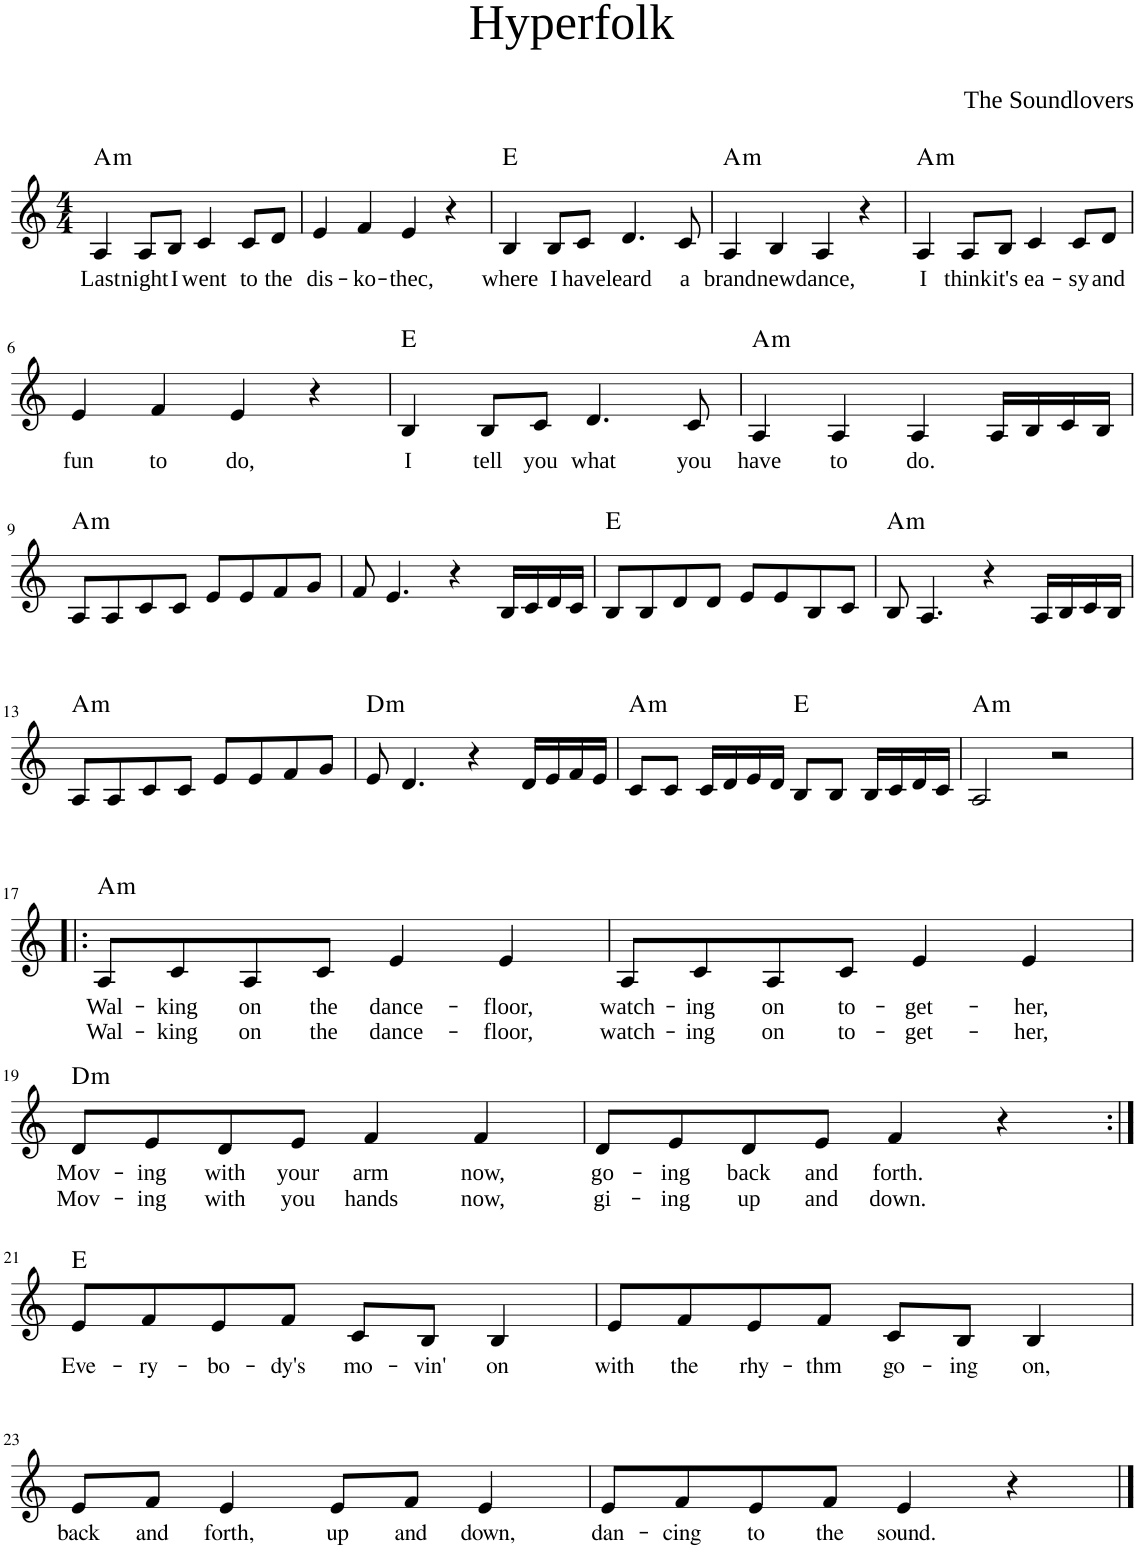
**kern	**text	**text	**harte
*part1	*part1	*part1	*part1
*staff1	*staff1	*staff1	*
*I"Piano	*	*	*
*I'Pno	*	*	*
*clefG2	*	*	*
*k[]	*	*	*
*M4/4	*	*	*
=1	=1	=1	=1
!	!LO:LY:b	!	!LO:H:kt=m
4A/	Last	.	A:min
!	!LO:LY:b	!	!
8A/L	night	.	.
!	!LO:LY:b	!	!
8B/J	I	.	.
!	!LO:LY:b	!	!
4c/	went	.	.
!	!LO:LY:b	!	!
8c/L	to	.	.
!	!LO:LY:b	!	!
8d/J	the	.	.
=2	=2	=2	=2
!	!LO:LY:b	!	!
4e/	dis-	.	.
!	!LO:LY:b	!	!
4f/	-ko-	.	.
!	!LO:LY:b	!	!
4e/	-thec,	.	.
4r	.	.	.
=3	=3	=3	=3
!	!LO:LY:b	!	!LO:H:kt=N.C.
4B/	where	.	N
!	!LO:LY:b	!	!
8B/L	I	.	.
!	!LO:LY:b	!	!
8c/J	have	.	.
!	!LO:LY:b	!	!
4.d/	leard	.	.
!	!LO:LY:b	!	!
8c/	a	.	.
=4	=4	=4	=4
!	!LO:LY:b	!	!LO:H:kt=m
4A/	brand	.	A:min
!	!LO:LY:b	!	!
4B/	new	.	.
!	!LO:LY:b	!	!
4A/	dance,	.	.
4r	.	.	.
=5	=5	=5	=5
!	!LO:LY:b	!	!LO:H:kt=m
4A/	I	.	A:min
!	!LO:LY:b	!	!
8A/L	think	.	.
!	!LO:LY:b	!	!
8B/J	it's	.	.
!	!LO:LY:b	!	!
4c/	ea-	.	.
!	!LO:LY:b	!	!
8c/L	-sy	.	.
!	!LO:LY:b	!	!
8d/J	and	.	.
!!LO:LB:g=z
=6	=6	=6	=6
!	!LO:LY:b	!	!
4e/	fun	.	.
!	!LO:LY:b	!	!
4f/	to	.	.
!	!LO:LY:b	!	!
4e/	do,	.	.
4r	.	.	.
=7	=7	=7	=7
!	!LO:LY:b	!	!LO:H:kt=N.C.
4B/	I	.	N
!	!LO:LY:b	!	!
8B/L	tell	.	.
!	!LO:LY:b	!	!
8c/J	you	.	.
!	!LO:LY:b	!	!
4.d/	what	.	.
!	!LO:LY:b	!	!
8c/	you	.	.
=8	=8	=8	=8
!	!LO:LY:b	!	!LO:H:kt=m
4A/	have	.	A:min
!	!LO:LY:b	!	!
4A/	to	.	.
!	!LO:LY:b	!	!
4A/	do.	.	.
16A/LL	.	.	.
16B/	.	.	.
16c/	.	.	.
16B/JJ	.	.	.
!!LO:LB:g=z
=9	=9	=9	=9
!	!	!	!LO:H:kt=m
8A/L	.	.	A:min
8A/	.	.	.
8c/	.	.	.
8c/J	.	.	.
8e/L	.	.	.
8e/	.	.	.
8f/	.	.	.
8g/J	.	.	.
=10	=10	=10	=10
8f/	.	.	.
4.e/	.	.	.
4r	.	.	.
16B/LL	.	.	.
16c/	.	.	.
16d/	.	.	.
16c/JJ	.	.	.
=11	=11	=11	=11
!	!	!	!LO:H:kt=N.C.
8B/L	.	.	N
8B/	.	.	.
8d/	.	.	.
8d/J	.	.	.
8e/L	.	.	.
8e/	.	.	.
8B/	.	.	.
8c/J	.	.	.
=12	=12	=12	=12
!	!	!	!LO:H:kt=m
8B/	.	.	A:min
4.A/	.	.	.
4r	.	.	.
16A/LL	.	.	.
16B/	.	.	.
16c/	.	.	.
16B/JJ	.	.	.
!!LO:LB:g=z
=13	=13	=13	=13
!	!	!	!LO:H:kt=m
8A/L	.	.	A:min
8A/	.	.	.
8c/	.	.	.
8c/J	.	.	.
8e/L	.	.	.
8e/	.	.	.
8f/	.	.	.
8g/J	.	.	.
=14	=14	=14	=14
!	!	!	!LO:H:kt=m
8e/	.	.	D:min
4.d/	.	.	.
4r	.	.	.
16d/LL	.	.	.
16e/	.	.	.
16f/	.	.	.
16e/JJ	.	.	.
=15	=15	=15	=15
!	!	!	!LO:H:kt=m
8c/L	.	.	A:min
8c/J	.	.	.
16c/LL	.	.	.
16d/	.	.	.
16e/	.	.	.
16d/JJ	.	.	.
!	!	!	!LO:H:kt=N.C.
8B/L	.	.	N
8B/J	.	.	.
16B/LL	.	.	.
16c/	.	.	.
16d/	.	.	.
16c/JJ	.	.	.
=16	=16	=16	=16
!	!	!	!LO:H:kt=m
2A/	.	.	A:min
2r	.	.	.
!!LO:LB:g=z
=17!|:	=17!|:	=17!|:	=17!|:
!	!LO:LY:b	!LO:LY:b	!LO:H:kt=m
8A/L	Wal-	Wal-	A:min
!	!LO:LY:b	!LO:LY:b	!
8c/	-king	-king	.
!	!LO:LY:b	!LO:LY:b	!
8A/	on	on	.
!	!LO:LY:b	!LO:LY:b	!
8c/J	the	the	.
!	!LO:LY:b	!LO:LY:b	!
4e/	dance-	dance-	.
!	!LO:LY:b	!LO:LY:b	!
4e/	-floor,	-floor,	.
=18	=18	=18	=18
!	!LO:LY:b	!LO:LY:b	!
8A/L	watch-	watch-	.
!	!LO:LY:b	!LO:LY:b	!
8c/	-ing	-ing	.
!	!LO:LY:b	!LO:LY:b	!
8A/	on	on	.
!	!LO:LY:b	!LO:LY:b	!
8c/J	to-	to-	.
!	!LO:LY:b	!LO:LY:b	!
4e/	-get-	-get-	.
!	!LO:LY:b	!LO:LY:b	!
4e/	-her,	-her,	.
!!LO:LB:g=z
=19	=19	=19	=19
!	!LO:LY:b	!LO:LY:b	!LO:H:kt=m
8d/L	Mov-	Mov-	D:min
!	!LO:LY:b	!LO:LY:b	!
8e/	-ing	-ing	.
!	!LO:LY:b	!LO:LY:b	!
8d/	with	with	.
!	!LO:LY:b	!LO:LY:b	!
8e/J	your	you	.
!	!LO:LY:b	!LO:LY:b	!
4f/	arm	hands	.
!	!LO:LY:b	!LO:LY:b	!
4f/	now,	now,	.
=20	=20	=20	=20
!	!LO:LY:b	!LO:LY:b	!
8d/L	go-	gi-	.
!	!LO:LY:b	!LO:LY:b	!
8e/	-ing	-ing	.
!	!LO:LY:b	!LO:LY:b	!
8d/	back	up	.
!	!LO:LY:b	!LO:LY:b	!
8e/J	and	and	.
!	!LO:LY:b	!LO:LY:b	!
4f/	forth.	down.	.
4r	.	.	.
!!LO:LB:g=z
=21:|!	=21:|!	=21:|!	=21:|!
!	!LO:LY:b	!	!LO:H:kt=N.C.
8e/L	Eve-	.	N
!	!LO:LY:b	!	!
8f/	-ry-	.	.
!	!LO:LY:b	!	!
8e/	-bo-	.	.
!	!LO:LY:b	!	!
8f/J	-dy's	.	.
!	!LO:LY:b	!	!
8c/L	mo-	.	.
!	!LO:LY:b	!	!
8B/J	-vin'	.	.
!	!LO:LY:b	!	!
4B/	on	.	.
=22	=22	=22	=22
!	!LO:LY:b	!	!
8e/L	with	.	.
!	!LO:LY:b	!	!
8f/	the	.	.
!	!LO:LY:b	!	!
8e/	rhy-	.	.
!	!LO:LY:b	!	!
8f/J	-thm	.	.
!	!LO:LY:b	!	!
8c/L	go-	.	.
!	!LO:LY:b	!	!
8B/J	-ing	.	.
!	!LO:LY:b	!	!
4B/	on,	.	.
!!LO:LB:g=z
=23	=23	=23	=23
!	!LO:LY:b	!	!
8e/L	back	.	.
!	!LO:LY:b	!	!
8f/J	and	.	.
!	!LO:LY:b	!	!
4e/	forth,	.	.
!	!LO:LY:b	!	!
8e/L	up	.	.
!	!LO:LY:b	!	!
8f/J	and	.	.
!	!LO:LY:b	!	!
4e/	down,	.	.
=24	=24	=24	=24
!	!LO:LY:b	!	!
8e/L	dan-	.	.
!	!LO:LY:b	!	!
8f/	-cing	.	.
!	!LO:LY:b	!	!
8e/	to	.	.
!	!LO:LY:b	!	!
8f/J	the	.	.
!	!LO:LY:b	!	!
4e/	sound.	.	.
4r	.	.	.
==	==	==	==
*-	*-	*-	*-
